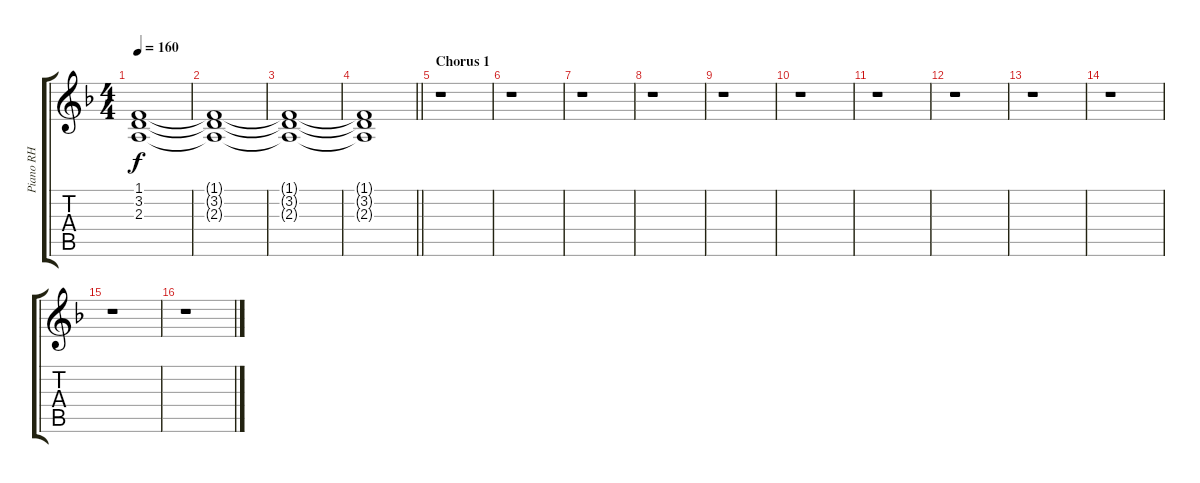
\track ("Piano RH" "Piano RH") {instrument acousticgrandpiano}
\staff {score tabs}
\tuning (E4 B3 G3 D3 A2 E2) {hide}
\ts (4 4)
\tempo 160
\clef g2
\ks f
(1.1 3.2 2.3).1{dy f} |
(1.1{t} 3.2{t} 2.3{t}).1 |
(1.1{t} 3.2{t} 2.3{t}).1 |
\barLineRight lightlight
(1.1{t} 3.2{t} 2.3{t}).1 |
\section ("" "Chorus 1")
r.1 |
r.1 |
r.1 |
r.1 |
r.1 |
r.1 |
r.1 |
r.1 |
r.1 |
r.1 |
r.1 |
r.1
